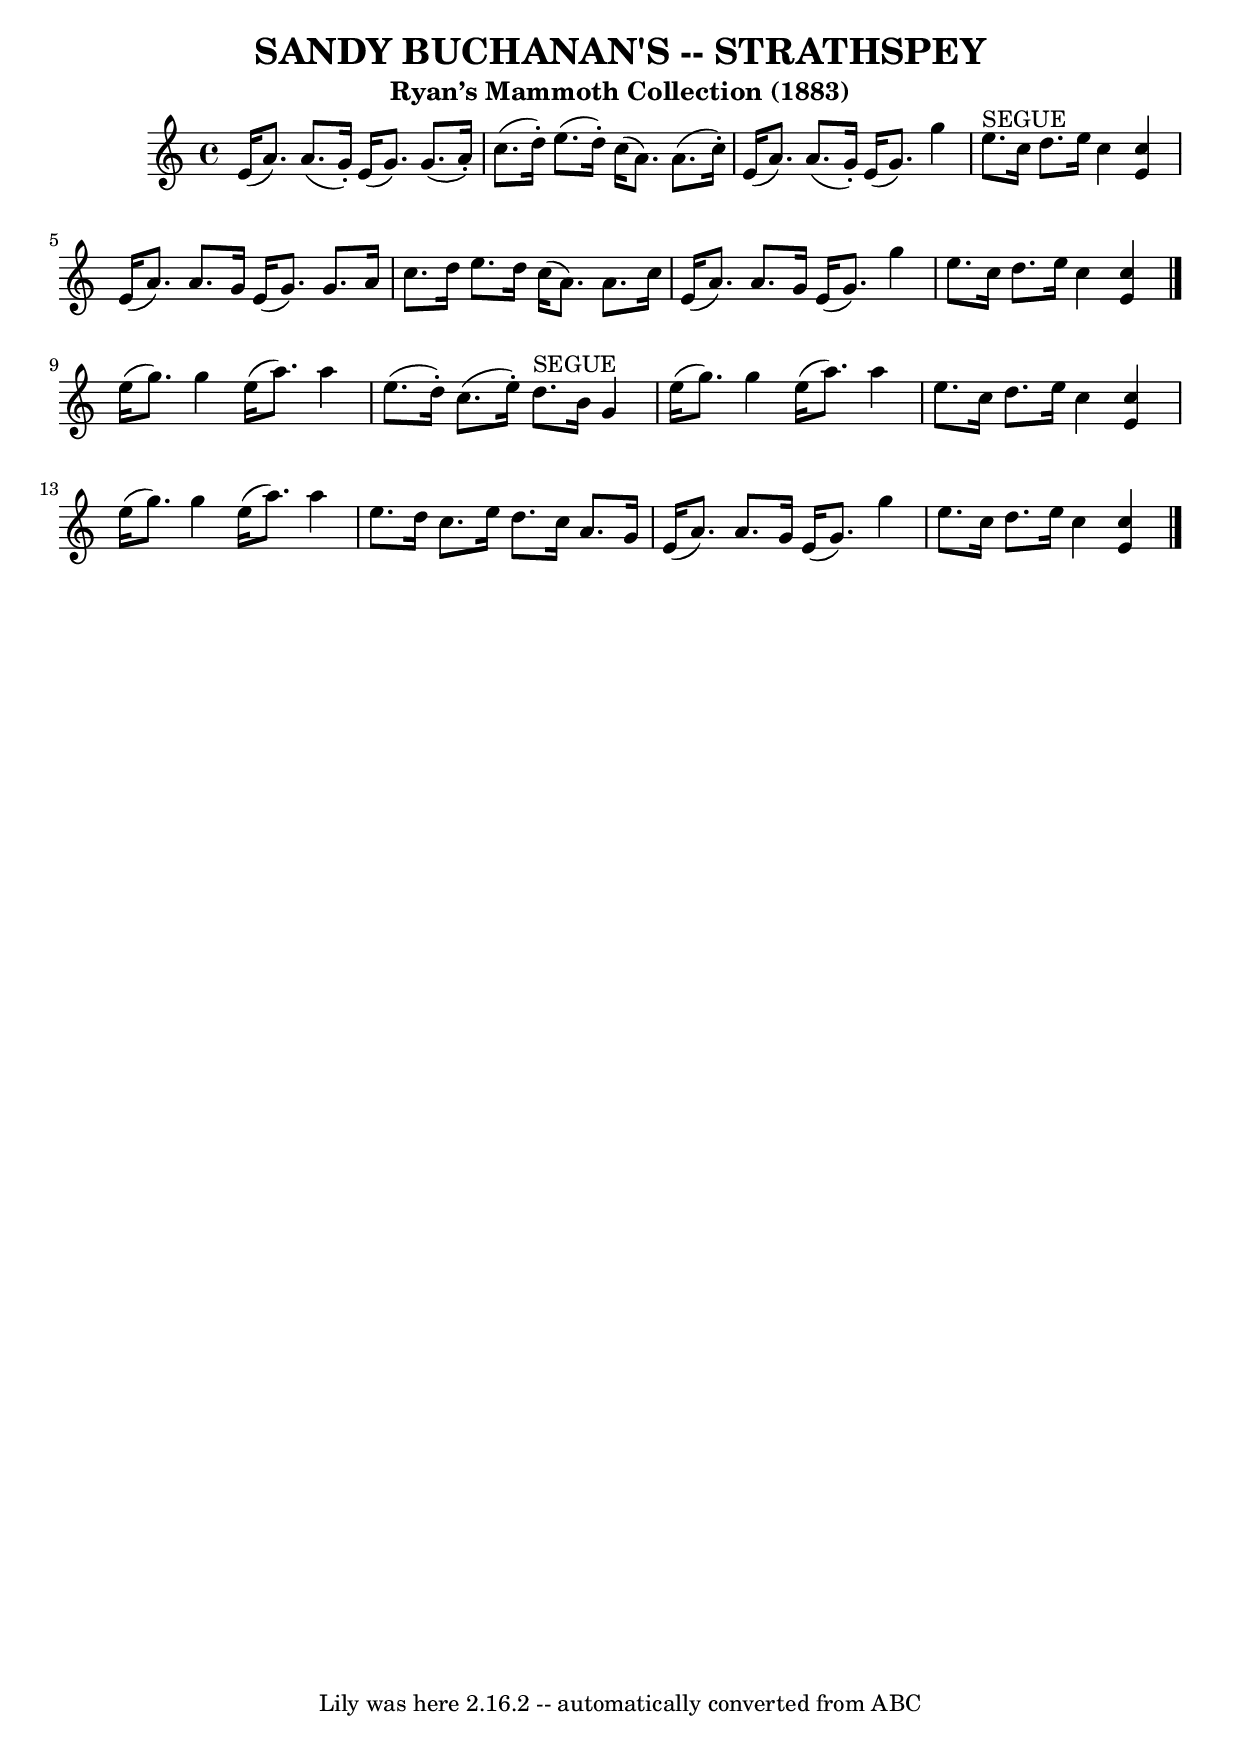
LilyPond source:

\version "2.7.40"
\include "Mammoth.ily"
\header {
	crossRefNumber = "1"
	footnotes = ""
	subtitle = "Ryan’s Mammoth Collection (1883)"
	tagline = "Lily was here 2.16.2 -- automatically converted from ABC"
	title = "SANDY BUCHANAN'S -- STRATHSPEY"
}
voicedefault =  {
\set Score.defaultBarType = "empty"

 \override Staff.TimeSignature #'style = #'C
 \time 4/4 \key a \minor e'16 (a'8.) a'8. (g'16 -.) e'16 (
g'8.) g'8. (a'16 -.)   |
 c''8. (d''16 -.) e''8. (
d''16 -.) c''16 (a'8.) a'8. (c''16 -.)   |
 e'16 (
a'8.) a'8. (g'16 -.) e'16 (g'8.) g''4    |
 e''8. 
^"SEGUE" c''16 d''8. e''16 c''4  << e'4 c''4   >>   |
    
 e'16 (a'8.) a'8. g'16 e'16 (g'8.) g'8. a'16    
|
 c''8. d''16 e''8. d''16 c''16 (a'8.) a'8.    
c''16    |
 e'16 (a'8.) a'8. g'16 e'16 (g'8.)   
g''4    |
 e''8. c''16 d''8. e''16 c''4  << e'4 c''4   
>>   \bar "|." e''16 (g''8.) g''4 e''16 (a''8.) a''4    
|
 e''8. (d''16 -.) c''8. (e''16 -.) d''8.^"SEGUE"   
b'16 g'4    |
 e''16 (g''8.) g''4 e''16 (a''8.)   
a''4    |
 e''8. c''16 d''8. e''16 c''4  << e'4 c''4   
>>   |
 e''16 (g''8.) g''4 e''16 (a''8.) a''4    
|
 e''8. d''16 c''8. e''16 d''8. c''16 a'8. g'16   
 |
 e'16 (a'8.) a'8. g'16 e'16 (g'8.) g''4    
|
 e''8. c''16 d''8. e''16 c''4  << e'4 c''4   >>   
\bar "|."   
}

\score{
    <<

	\context Staff="default"
	{
	    \voicedefault 
	}

    >>
	\layout {
	}
	\midi {}
}
